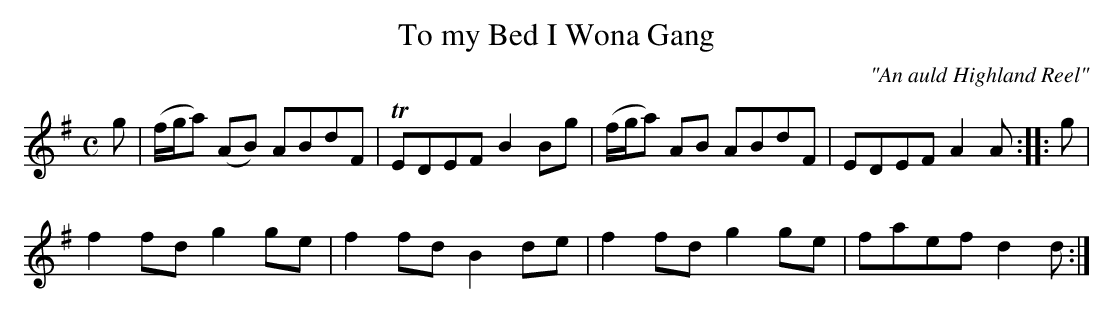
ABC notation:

X:1
T:To my Bed I Wona Gang
C:"An auld Highland Reel"
L:1/8
M:C
K:G
g|(f/g/a) (AB) ABdF|TEDEF B2Bg|(f/g/a) AB ABdF|EDEF A2A::g|
f2fd g2ge|f2fd B2de|f2fd g2ge|faef d2d:|
